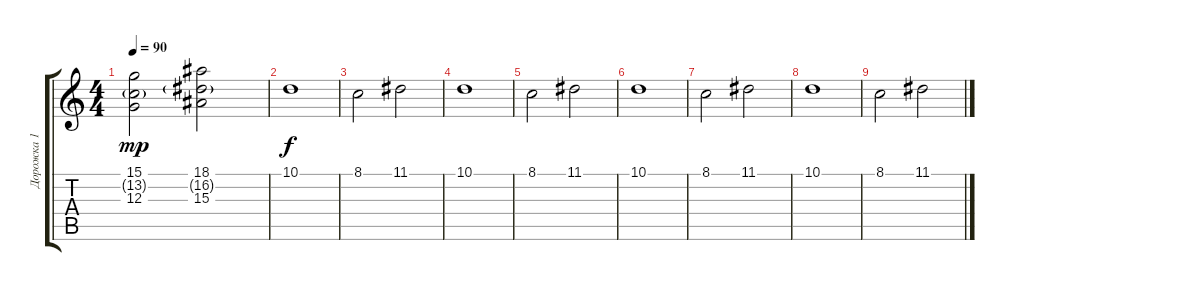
\track ("Дорожка 1" "Дорожка 1") {instrument stringensemble1}
\staff {score tabs}
\tuning (E4 B3 G3 D3 A2 E2) {hide}
\ts (4 4)
\tempo 90
\clef g2
\ks c
(15.1 13.2{g} 12.3).2{dy mp} (18.1 16.2{g} 15.3).2 |
10.1.1{dy f instrument choiraahs} |
8.1.2 11.1.2 |
10.1.1{instrument choiraahs} |
8.1.2 11.1.2 |
10.1.1{instrument choiraahs} |
8.1.2 11.1.2 |
10.1.1{instrument choiraahs} |
8.1.2 11.1.2
